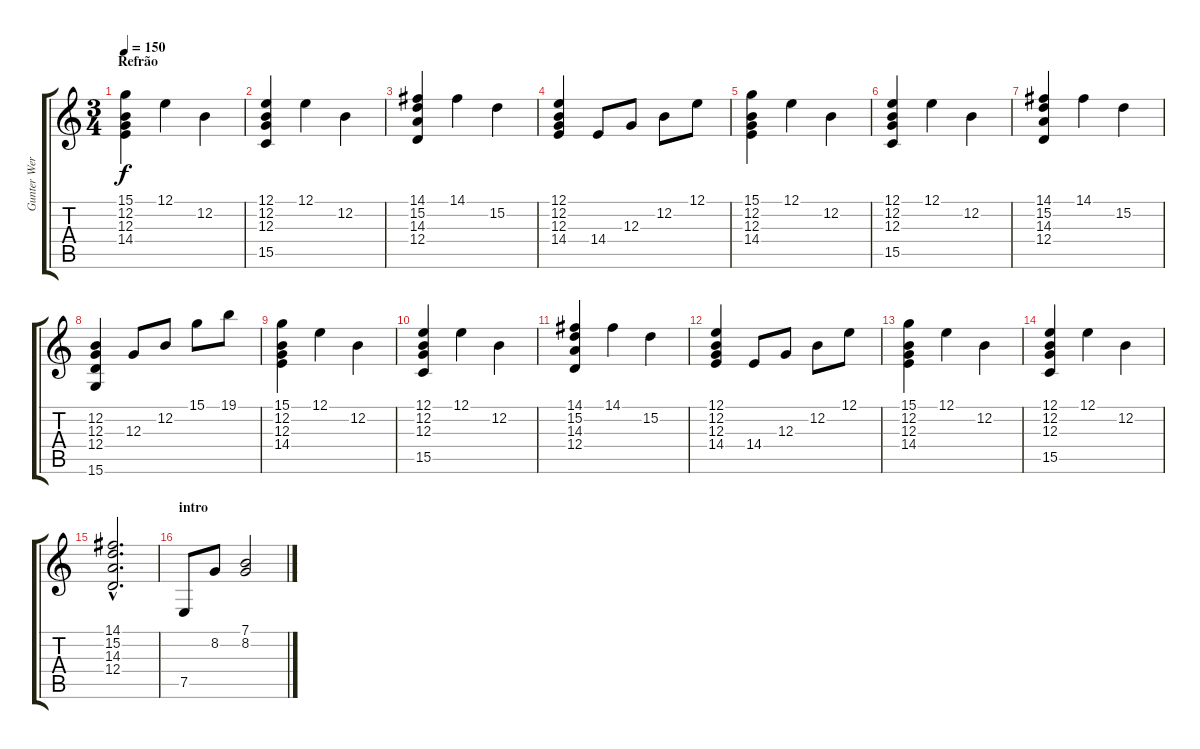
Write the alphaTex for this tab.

\track ("Gunter Werno" "Gunter Wer") {instrument brightacousticpiano}
\staff {score tabs}
\tuning (E4 B3 G3 D3 A2 E2) {hide}
\ts (3 4)
\section ("" "Refrão")
\tempo 150
\clef g2
\ks c
(15.1 12.2 12.3 14.4).4{dy f volume 13 instrument brightacousticpiano} 12.1.4 12.2.4 |
(12.1 12.2 12.3 15.5).4 12.1.4 12.2.4 |
(14.1 15.2 14.3 12.4).4 14.1.4 15.2.4 |
(12.1 12.2 12.3 14.4).4 14.4.8 12.3.8 12.2.8 12.1.8 |
(15.1 12.2 12.3 14.4).4{volume 13 instrument brightacousticpiano} 12.1.4 12.2.4 |
(12.1 12.2 12.3 15.5).4 12.1.4 12.2.4 |
(14.1 15.2 14.3 12.4).4 14.1.4 15.2.4 |
(12.2 12.3 12.4 15.6).4 12.3.8 12.2.8 15.1.8 19.1.8 |
(15.1 12.2 12.3 14.4).4{volume 13 instrument brightacousticpiano} 12.1.4 12.2.4 |
(12.1 12.2 12.3 15.5).4 12.1.4 12.2.4 |
(14.1 15.2 14.3 12.4).4 14.1.4 15.2.4 |
(12.1 12.2 12.3 14.4).4 14.4.8 12.3.8 12.2.8 12.1.8 |
(15.1 12.2 12.3 14.4).4{volume 13 instrument brightacousticpiano} 12.1.4 12.2.4 |
(12.1 12.2 12.3 15.5).4 12.1.4 12.2.4 |
(14.1{hac} 15.2{hac} 14.3{hac} 12.4{hac}).2{d} |
\section ("" "intro")
7.5.8{volume 13 instrument brightacousticpiano} 8.2.8 (7.1 8.2).2
